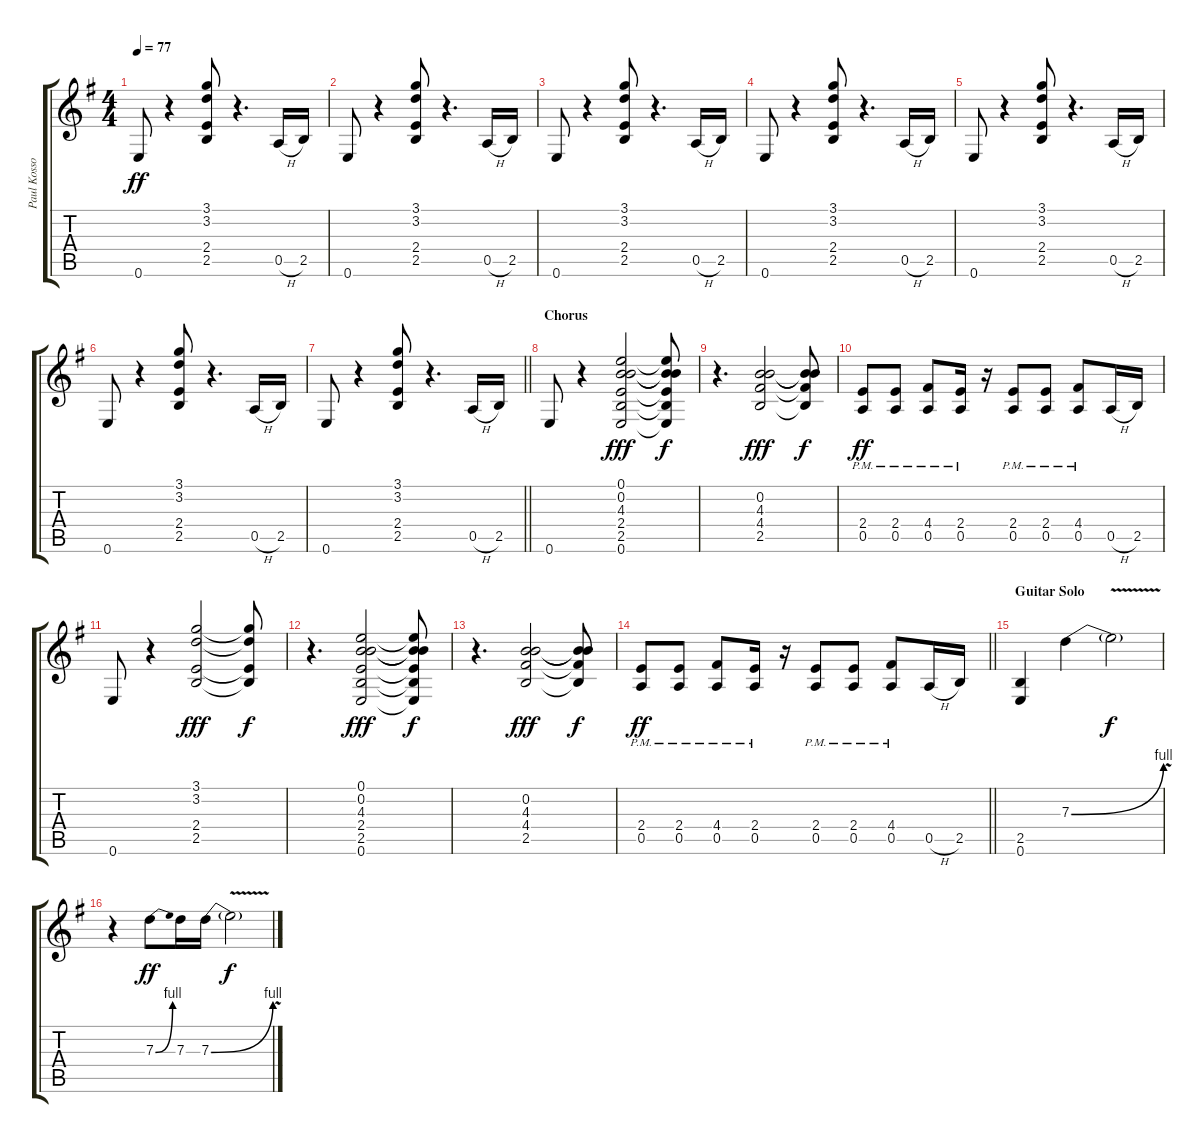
\track ("Paul Kossoff" "Paul Kosso") {instrument overdrivenguitar}
\staff {score tabs}
\tuning (E4 B3 G3 D3 A2 E2) {hide}
\ts (4 4)
\tempo 77
\clef g2
\ks g
0.6.8{dy ff} r.4 (3.1 3.2 2.4 2.5).8 r.4{d} 0.5{h}.16 2.5.16 |
0.6.8 r.4 (3.1 3.2 2.4 2.5).8 r.4{d} 0.5{h}.16 2.5.16 |
0.6.8 r.4 (3.1 3.2 2.4 2.5).8 r.4{d} 0.5{h}.16 2.5.16 |
0.6.8 r.4 (3.1 3.2 2.4 2.5).8 r.4{d} 0.5{h}.16 2.5.16 |
0.6.8 r.4 (3.1 3.2 2.4 2.5).8 r.4{d} 0.5{h}.16 2.5.16 |
0.6.8 r.4 (3.1 3.2 2.4 2.5).8 r.4{d} 0.5{h}.16 2.5.16 |
\barLineRight lightlight
0.6.8 r.4 (3.1 3.2 2.4 2.5).8 r.4{d} 0.5{h}.16 2.5.16 |
\section ("" "Chorus")
0.6.8 r.4 (0.1 0.2 4.3 2.4 2.5 0.6).2{dy fff} (0.1{t} 0.2{t} 4.3{t} 2.4{t} 2.5{t} 0.6{t}).8{dy f} |
r.4{d} (0.2 4.3 4.4 2.5).2{dy fff} (0.2{t} 4.3{t} 4.4{t} 2.5{t}).8{dy f} |
(2.4{pm} 0.5{pm}).8{dy ff} (2.4{pm} 0.5{pm}).8 (4.4{pm} 0.5{pm}).8 (2.4{pm} 0.5{pm}).16 r.16 (2.4{pm} 0.5{pm}).8 (2.4{pm} 0.5{pm}).8 (4.4{pm} 0.5{pm}).8 0.5{h}.16 2.5.16 |
0.6.8 r.4 (3.1 3.2 2.4 2.5).2{dy fff} (3.1{t} 3.2{t} 2.4{t} 2.5{t}).8{dy f} |
r.4{d} (0.1 0.2 4.3 2.4 2.5 0.6).2{dy fff} (0.1{t} 0.2{t} 4.3{t} 2.4{t} 2.5{t} 0.6{t}).8{dy f} |
r.4{d} (0.2 4.3 4.4 2.5).2{dy fff} (0.2{t} 4.3{t} 4.4{t} 2.5{t}).8{dy f} |
\barLineRight lightlight
(2.4{pm} 0.5{pm}).8{dy ff} (2.4{pm} 0.5{pm}).8 (4.4{pm} 0.5{pm}).8 (2.4{pm} 0.5{pm}).16 r.16 (2.4{pm} 0.5{pm}).8 (2.4{pm} 0.5{pm}).8 (4.4{pm} 0.5{pm}).8 0.5{h}.16 2.5.16 |
\section ("" "Guitar Solo")
(2.5 0.6).4 7.3{be (bend 0 0 60 4)}.4 7.3{v t}.2{dy f} |
r.4 7.3{be (bend 0 0 60 4)}.8{dy ff} 7.3.16 7.3{be (bend 0 0 60 4)}.16 7.3{v t}.2{dy f}
